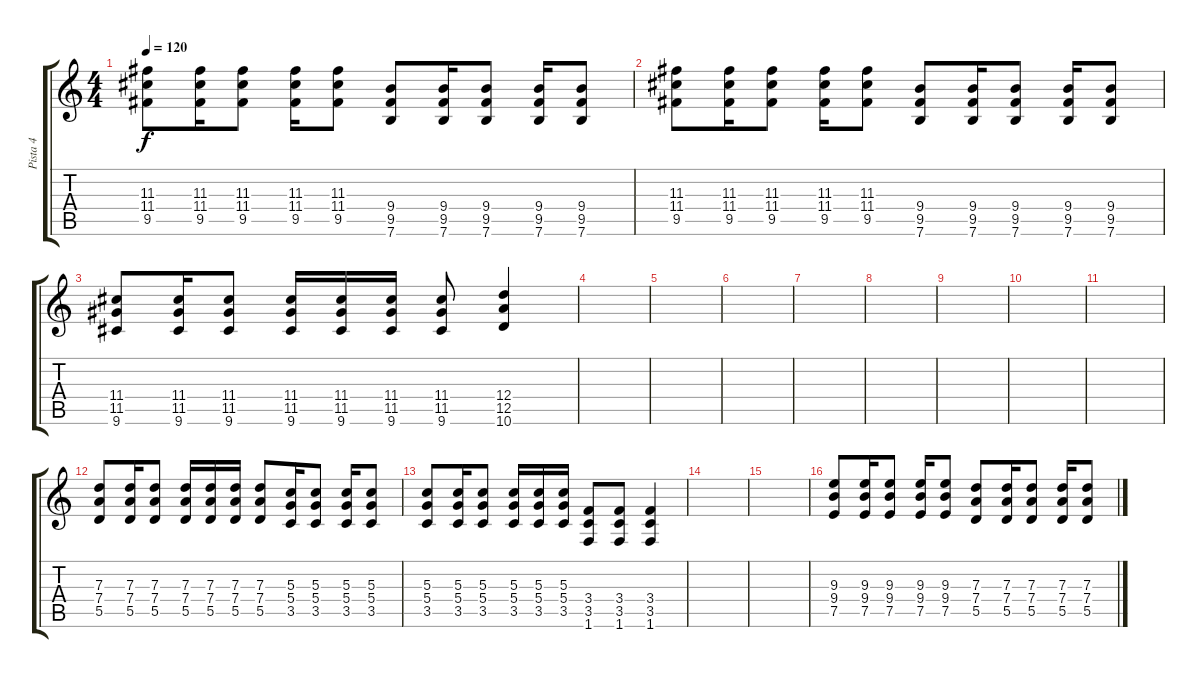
\track ("Pista 4" "Pista 4") {instrument distortionguitar}
\staff {score tabs}
\tuning (E4 B3 G3 D3 A2 E2) {hide}
\ts (4 4)
\tempo 120
\clef g2
\ks c
(11.3 11.4 9.5).8{dy f} (11.3 11.4 9.5).16 (11.3 11.4 9.5).8 (11.3 11.4 9.5).16 (11.3 11.4 9.5).8 (9.4 9.5 7.6).8 (9.4 9.5 7.6).16 (9.4 9.5 7.6).8 (9.4 9.5 7.6).16 (9.4 9.5 7.6).8 |
(11.3 11.4 9.5).8 (11.3 11.4 9.5).16 (11.3 11.4 9.5).8 (11.3 11.4 9.5).16 (11.3 11.4 9.5).8 (9.4 9.5 7.6).8 (9.4 9.5 7.6).16 (9.4 9.5 7.6).8 (9.4 9.5 7.6).16 (9.4 9.5 7.6).8 |
(11.4 11.5 9.6).8 (11.4 11.5 9.6).16 (11.4 11.5 9.6).8 (11.4 11.5 9.6).16 (11.4 11.5 9.6).16 (11.4 11.5 9.6).16 (11.4 11.5 9.6).8 (12.4 12.5 10.6).4 |
|
|
|
|
|
|
|
|
(7.3 7.4 5.5).8 (7.3 7.4 5.5).16 (7.3 7.4 5.5).8 (7.3 7.4 5.5).16 (7.3 7.4 5.5).16 (7.3 7.4 5.5).16 (7.3 7.4 5.5).8 (5.3 5.4 3.5).16 (5.3 5.4 3.5).8 (5.3 5.4 3.5).16 (5.3 5.4 3.5).8 |
(5.3 5.4 3.5).8 (5.3 5.4 3.5).16 (5.3 5.4 3.5).8 (5.3 5.4 3.5).16 (5.3 5.4 3.5).16 (5.3 5.4 3.5).16 (3.4 3.5 1.6).8 (3.4 3.5 1.6).8 (3.4 3.5 1.6).4 |
|
|
(9.3 9.4 7.5).8 (9.3 9.4 7.5).16 (9.3 9.4 7.5).8 (9.3 9.4 7.5).16 (9.3 9.4 7.5).8 (7.3 7.4 5.5).8 (7.3 7.4 5.5).16 (7.3 7.4 5.5).8 (7.3 7.4 5.5).16 (7.3 7.4 5.5).8
